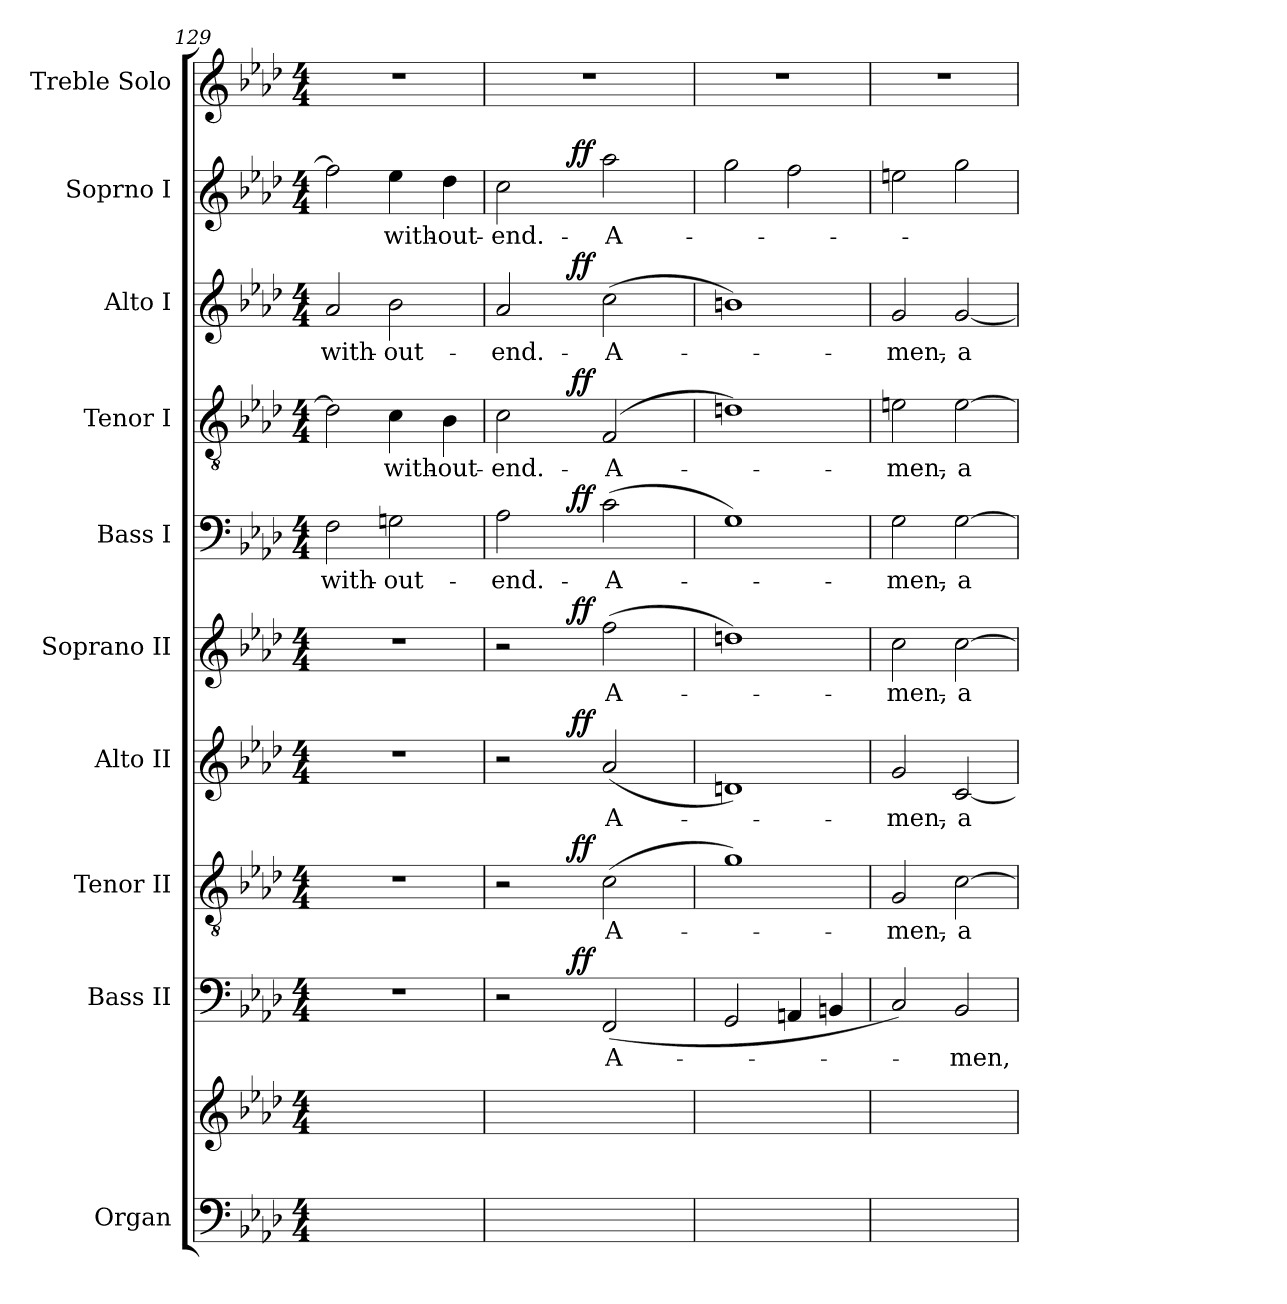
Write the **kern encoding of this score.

**kern	**kern	**kern	**text	**dynam	**kern	**text	**dynam	**kern	**text	**dynam	**kern	**text	**dynam	**kern	**text	**dynam	**kern	**text	**dynam	**kern	**text	**dynam	**kern	**text	**dynam	**kern
*part10	*part10	*part9	*part9	*part9	*part8	*part8	*part8	*part7	*part7	*part7	*part6	*part6	*part6	*part5	*part5	*part5	*part4	*part4	*part4	*part3	*part3	*part3	*part2	*part2	*part2	*part1
*staff11	*staff10	*staff9	*staff9	*staff9	*staff8	*staff8	*staff8	*staff7	*staff7	*staff7	*staff6	*staff6	*staff6	*staff5	*staff5	*staff5	*staff4	*staff4	*staff4	*staff3	*staff3	*staff3	*staff2	*staff2	*staff2	*staff1
*I"Organ	*	*I"Bass II	*	*	*I"Tenor II	*	*	*I"Alto II	*	*	*I"Soprano II	*	*	*I"Bass I	*	*	*I"Tenor I	*	*	*I"Alto I	*	*	*I"Soprno I	*	*	*I"Treble Solo
*I'Org.	*	*	*	*	*	*	*	*	*	*	*	*	*	*	*	*	*	*	*	*	*	*	*	*	*	*I'Tr. So.
*clefF4	*clefG2	*clefF4	*	*	*clefGv2	*	*	*clefG2	*	*	*clefG2	*	*	*clefF4	*	*	*clefGv2	*	*	*clefG2	*	*	*clefG2	*	*	*clefG2
*k[b-e-a-d-]	*k[b-e-a-d-]	*k[b-e-a-d-]	*	*	*k[b-e-a-d-]	*	*	*k[b-e-a-d-]	*	*	*k[b-e-a-d-]	*	*	*k[b-e-a-d-]	*	*	*k[b-e-a-d-]	*	*	*k[b-e-a-d-]	*	*	*k[b-e-a-d-]	*	*	*k[b-e-a-d-]
*A-:	*A-:	*A-:	*	*	*A-:	*	*	*A-:	*	*	*A-:	*	*	*A-:	*	*	*A-:	*	*	*A-:	*	*	*A-:	*	*	*A-:
*M4/4	*M4/4	*M4/4	*	*	*M4/4	*	*	*M4/4	*	*	*M4/4	*	*	*M4/4	*	*	*M4/4	*	*	*M4/4	*	*	*M4/4	*	*	*M4/4
=129	=129	=129	=129	=129	=129	=129	=129	=129	=129	=129	=129	=129	=129	=129	=129	=129	=129	=129	=129	=129	=129	=129	=129	=129	=129	=129
*^	*^	*	*	*	*	*	*	*	*	*	*	*	*	*	*	*	*	*	*	*	*	*	*	*	*	*
!	!	!	!	!	!	!	!	!	!	!	!	!	!	!	!	!	!LO:LY:b:color=#000000	!	!	!	!	!	!	!	!	!	!	!
!	!	!	!	!	!	!	!	!	!	!	!	!	!	!	!	!	!	!	!	!	!	!	!LO:LY:b:color=#000000	!	!	!	!	!
2d-i/yy]	2Fi\yy	2ffi/yy]	2a-i\yy	1r	.	.	1r	.	.	1r	.	.	1r	.	.	2Fi\	with-	.	2d-i\]	.	.	2a-i/	with-	.	2ffi\]	.	.	1r
!	!	!	!	!	!	!	!	!	!	!	!	!	!	!	!	!	!LO:LY:b:color=#000000	!	!	!	!	!	!	!	!	!	!	!
!	!	!	!	!	!	!	!	!	!	!	!	!	!	!	!	!	!	!	!	!LO:LY:b:color=#000000	!	!	!	!	!	!	!	!
!	!	!	!	!	!	!	!	!	!	!	!	!	!	!	!	!	!	!	!	!	!	!	!LO:LY:b:color=#000000	!	!	!	!	!
!	!	!	!	!	!	!	!	!	!	!	!	!	!	!	!	!	!	!	!	!	!	!	!	!	!	!LO:LY:b:color=#000000	!	!
4ci/yy	2Gi\yy	4ee-i/yy	2b-i\yy	.	.	.	.	.	.	.	.	.	.	.	.	2Gni\	-out-	.	4ci\	with-	.	2b-i\	-out-	.	4ee-i\	with-	.	.
!	!	!	!	!	!	!	!	!	!	!	!	!	!	!	!	!	!	!	!	!LO:LY:b:color=#000000	!	!	!	!	!	!	!	!
!	!	!	!	!	!	!	!	!	!	!	!	!	!	!	!	!	!	!	!	!	!	!	!	!	!	!LO:LY:b:color=#000000	!	!
4B-i\yy	.	4dd-i\yy	.	.	.	.	.	.	.	.	.	.	.	.	.	.	.	.	4B-i\	-out-	.	.	.	.	4dd-i\	-out-	.	.
*v	*v	*	*	*	*	*	*	*	*	*	*	*	*	*	*	*	*	*	*	*	*	*	*	*	*	*	*	*
=130	=130	=130	=130	=130	=130	=130	=130	=130	=130	=130	=130	=130	=130	=130	=130	=130	=130	=130	=130	=130	=130	=130	=130	=130	=130	=130	=130
!	!	!	!	!	!	!	!	!	!	!	!	!	!	!	!	!LO:LY:b:color=#000000	!	!	!	!	!	!	!	!	!	!	!
!	!	!	!	!	!	!	!	!	!	!	!	!	!	!	!	!	!	!	!LO:LY:b:color=#000000	!	!	!	!	!	!	!	!
!	!	!	!	!	!	!	!	!	!	!	!	!	!	!	!	!	!	!	!	!	!	!LO:LY:b:color=#000000	!	!	!	!	!
!	!	!	!	!	!	!	!	!	!	!	!	!	!	!	!	!	!	!	!	!	!	!	!	!	!LO:LY:b:color=#000000	!	!
*	*	*	*^	*	*	*^	*	*	*^	*	*	*^	*	*	*^	*	*	*^	*	*	*^	*	*	*^	*	*	*
2A-i\yy 2ciyy	2cci/yy	2a-i\yy	2r	4ryy	.	.	2r	4ryy	.	.	2r	4ryy	.	.	2r	4ryy	.	.	2A-i\	4ryy	-end.-	.	2ci\	4ryy	-end.-	.	2a-i/	4ryy	-end.-	.	2cci\	4ryy	-end.-	.	1r
.	.	.	.	16ryy	.	.	.	16ryy	.	.	.	16ryy	.	.	.	16ryy	.	.	.	16ryy	.	.	.	16ryy	.	.	.	16ryy	.	.	.	16ryy	.	.	.
.	.	.	.	32ryy	.	.	.	32ryy	.	.	.	32ryy	.	.	.	32ryy	.	.	.	32ryy	.	.	.	32ryy	.	.	.	32ryy	.	.	.	32ryy	.	.	.
.	.	.	.	256..ryy	.	.	.	256..ryy	.	.	.	256..ryy	.	.	.	256..ryy	.	.	.	256..ryy	.	.	.	256..ryy	.	.	.	256..ryy	.	.	.	256..ryy	.	.	.
.	.	.	.	2ryy	.	ff	.	2ryy	.	ff	.	2ryy	.	ff	.	2ryy	.	ff	.	2ryy	.	ff	.	2ryy	.	ff	.	2ryy	.	ff	.	2ryy	.	ff	.
!	!	!	!	!	!LO:LY:b:color=#000000	!	!	!	!	!	!	!	!	!	!	!	!	!	!	!	!	!	!	!	!	!	!	!	!	!	!	!	!	!	!
!	!	!	!	!	!	!	!	!	!LO:LY:b:color=#000000	!	!	!	!	!	!	!	!	!	!	!	!	!	!	!	!	!	!	!	!	!	!	!	!	!	!
!	!	!	!	!	!	!	!	!	!	!	!	!	!LO:LY:b:color=#000000	!	!	!	!	!	!	!	!	!	!	!	!	!	!	!	!	!	!	!	!	!	!
!	!	!	!	!	!	!	!	!	!	!	!	!	!	!	!	!	!LO:LY:b:color=#000000	!	!	!	!	!	!	!	!	!	!	!	!	!	!	!	!	!	!
!	!	!	!	!	!	!	!	!	!	!	!	!	!	!	!	!	!	!	!	!	!LO:LY:b:color=#000000	!	!	!	!	!	!	!	!	!	!	!	!	!	!
!	!	!	!	!	!	!	!	!	!	!	!	!	!	!	!	!	!	!	!	!	!	!	!	!	!LO:LY:b:color=#000000	!	!	!	!	!	!	!	!	!	!
!	!	!	!	!	!	!	!	!	!	!	!	!	!	!	!	!	!	!	!	!	!	!	!	!	!	!	!	!	!LO:LY:b:color=#000000	!	!	!	!	!	!
!	!	!	!	!	!	!	!	!	!	!	!	!	!	!	!	!	!	!	!	!	!	!	!	!	!	!	!	!	!	!	!	!	!LO:LY:b:color=#000000	!	!
2FFi/yy 2Fiyy	2a-i\yy 2cciyy 2ffiyy 2aa-iyy	2ryy	(2FFi/	.	-A-	.	(2ci\	.	-A-	.	(2a-i/	.	-A-	.	(2ffi\	.	-A-	.	(2ci\	.	-A-	.	(2Fi/	.	-A-	.	(2cci\	.	-A-	.	2aa-i\	.	-A-	.	.
.	.	.	.	8ryy	.	.	.	8ryy	.	.	.	8ryy	.	.	.	8ryy	.	.	.	8ryy	.	.	.	8ryy	.	.	.	8ryy	.	.	.	8ryy	.	.	.
.	.	.	.	64ryy	.	.	.	64ryy	.	.	.	64ryy	.	.	.	64ryy	.	.	.	64ryy	.	.	.	64ryy	.	.	.	64ryy	.	.	.	64ryy	.	.	.
.	.	.	.	128ryy	.	.	.	128ryy	.	.	.	128ryy	.	.	.	128ryy	.	.	.	128ryy	.	.	.	128ryy	.	.	.	128ryy	.	.	.	128ryy	.	.	.
.	.	.	.	1024ryy	.	.	.	1024ryy	.	.	.	1024ryy	.	.	.	1024ryy	.	.	.	1024ryy	.	.	.	1024ryy	.	.	.	1024ryy	.	.	.	1024ryy	.	.	.
*	*	*	*v	*v	*	*	*	*	*	*	*v	*v	*	*	*v	*v	*	*	*v	*v	*	*	*v	*v	*	*	*v	*v	*	*	*v	*v	*	*	*
*	*	*	*	*	*	*v	*v	*	*	*	*	*	*	*	*	*	*	*	*	*	*	*	*	*	*	*	*	*
=131	=131	=131	=131	=131	=131	=131	=131	=131	=131	=131	=131	=131	=131	=131	=131	=131	=131	=131	=131	=131	=131	=131	=131	=131	=131	=131	=131
*^	*	*	*	*	*	*	*	*	*	*	*	*	*	*	*	*	*	*	*	*	*	*	*	*	*	*	*
1Giyy	2GGi/yy	2ggi/yy	1giyy 1biyy 1ddiyy	2GGi/	.	.	1gi)	.	.	1dni)	.	.	1ddni)	.	.	1Gi)	.	.	1dni)	.	.	1bni)	.	.	2ggi\	.	.	1r
.	4AAi/yy	2ffi\yy	.	4AAni/	.	.	.	.	.	.	.	.	.	.	.	.	.	.	.	.	.	.	.	.	2ffi\	.	.	.
.	4BBi/yy	.	.	4BBni/	.	.	.	.	.	.	.	.	.	.	.	.	.	.	.	.	.	.	.	.	.	.	.	.
*	*	*v	*v	*	*	*	*	*	*	*	*	*	*	*	*	*	*	*	*	*	*	*	*	*	*	*	*	*
!!LO:PB:g=z
=132	=132	=132	=132	=132	=132	=132	=132	=132	=132	=132	=132	=132	=132	=132	=132	=132	=132	=132	=132	=132	=132	=132	=132	=132	=132	=132	=132
!	!	!	!	!	!	!	!LO:LY:b:color=#000000	!	!	!	!	!	!	!	!	!	!	!	!	!	!	!	!	!	!	!	!
!	!	!	!	!	!	!	!	!	!	!LO:LY:b:color=#000000	!	!	!	!	!	!	!	!	!	!	!	!	!	!	!	!	!
!	!	!	!	!	!	!	!	!	!	!	!	!	!LO:LY:b:color=#000000	!	!	!	!	!	!	!	!	!	!	!	!	!	!
!	!	!	!	!	!	!	!	!	!	!	!	!	!	!	!	!LO:LY:b:color=#000000	!	!	!	!	!	!	!	!	!	!	!
!	!	!	!	!	!	!	!	!	!	!	!	!	!	!	!	!	!	!	!LO:LY:b:color=#000000	!	!	!	!	!	!	!	!
!	!	!	!	!	!	!	!	!	!	!	!	!	!	!	!	!	!	!	!	!	!	!LO:LY:b:color=#000000	!	!	!	!	!
2ci\yy	2Ci/yy	2gi\yy 2cciyy 2eeiyy	2Ci/)	.	.	2Gi/	-men,-	.	2gi/	-men,-	.	2cci\	-men,-	.	2Gi\	-men,-	.	2eni\	-men,-	.	2gi/	-men,-	.	2eeni\	.	.	1r
!	!	!	!	!LO:LY:b:color=#000000	!	!	!	!	!	!	!	!	!	!	!	!	!	!	!	!	!	!	!	!	!	!	!
!	!	!	!	!	!	!	!LO:LY:b:color=#000000	!	!	!	!	!	!	!	!	!	!	!	!	!	!	!	!	!	!	!	!
!	!	!	!	!	!	!	!	!	!	!LO:LY:b:color=#000000	!	!	!	!	!	!	!	!	!	!	!	!	!	!	!	!	!
!	!	!	!	!	!	!	!	!	!	!	!	!	!LO:LY:b:color=#000000	!	!	!	!	!	!	!	!	!	!	!	!	!	!
!	!	!	!	!	!	!	!	!	!	!	!	!	!	!	!	!LO:LY:b:color=#000000	!	!	!	!	!	!	!	!	!	!	!
!	!	!	!	!	!	!	!	!	!	!	!	!	!	!	!	!	!	!	!LO:LY:b:color=#000000	!	!	!	!	!	!	!	!
!	!	!	!	!	!	!	!	!	!	!	!	!	!	!	!	!	!	!	!	!	!	!LO:LY:b:color=#000000	!	!	!	!	!
[>2Gi/yy	2BB-i\yy	2gi\yy 2cciyy 2ggiyy	2BB-i/	-men,-	.	[>2ci\	-a-	.	[<2ci/	-a-	.	[>2cci\	-a-	.	[>2Gi\	-a-	.	[>2ei\	-a-	.	[<2gi/	-a-	.	2ggi\	.	.	.
*v	*v	*	*	*	*	*	*	*	*	*	*	*	*	*	*	*	*	*	*	*	*	*	*	*	*	*	*
=	=	=	=	=	=	=	=	=	=	=	=	=	=	=	=	=	=	=	=	=	=	=	=	=	=	=
*-	*-	*-	*-	*-	*-	*-	*-	*-	*-	*-	*-	*-	*-	*-	*-	*-	*-	*-	*-	*-	*-	*-	*-	*-	*-	*-
